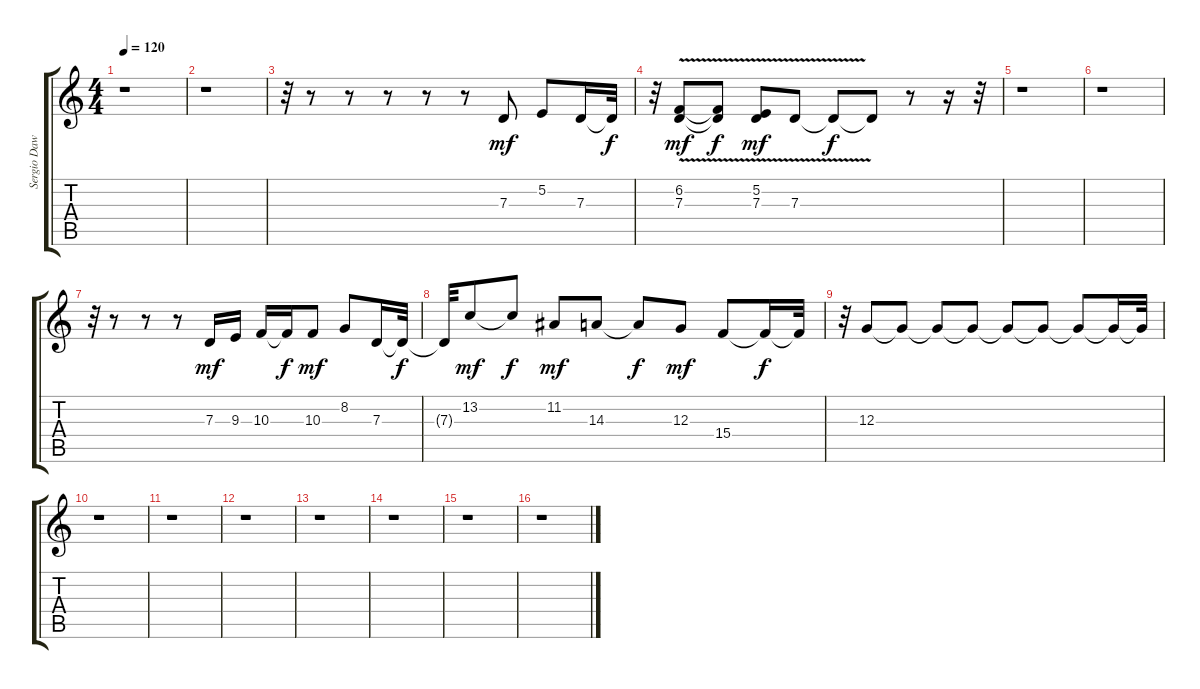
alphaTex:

\track ("Sergio Dawi" "Sergio Daw") {instrument altosax}
\staff {score tabs}
\tuning (E4 B3 G3 D3 A2 E2) {hide}
\ts (4 4)
\tempo 120
\clef g2
\ks c
r.1{dy mf} |
r.1 |
r.32 r.8 r.8 r.8 r.8 r.8 7.3.8 5.2.8 7.3.16 7.3{t}.32{dy f} |
r.32 (6.2{v} 7.3).8{dy mf} (6.2{t} 7.3{t}).8{dy f} (5.2{v} 7.3).8{dy mf} 7.3{v}.8 7.3{t}.8{dy f} 7.3{t}.8 r.8 r.16 r.32 |
r.1 |
r.1 |
r.32 r.8 r.8 r.8 7.3.16{dy mf} 9.3.16 10.3.16 10.3{t}.16{dy f} 10.3.8{dy mf} 8.2.8 7.3.16 7.3{t}.32{dy f} |
7.3{t}.32 13.2.8{dy mf} 13.2{t}.8{dy f} 11.2.8{dy mf} 14.3.8 14.3{t}.8{dy f} 12.3.8{dy mf} 15.4.8 15.4{t}.16{dy f} 15.4{t}.32 |
r.32 12.3.8{volume 3} 12.3{t}.8 12.3{t}.8 12.3{t}.8 12.3{t}.8 12.3{t}.8 12.3{t}.8 12.3{t}.16 12.3{t}.32 |
r.1 |
r.1 |
r.1 |
r.1 |
r.1 |
r.1 |
r.1
